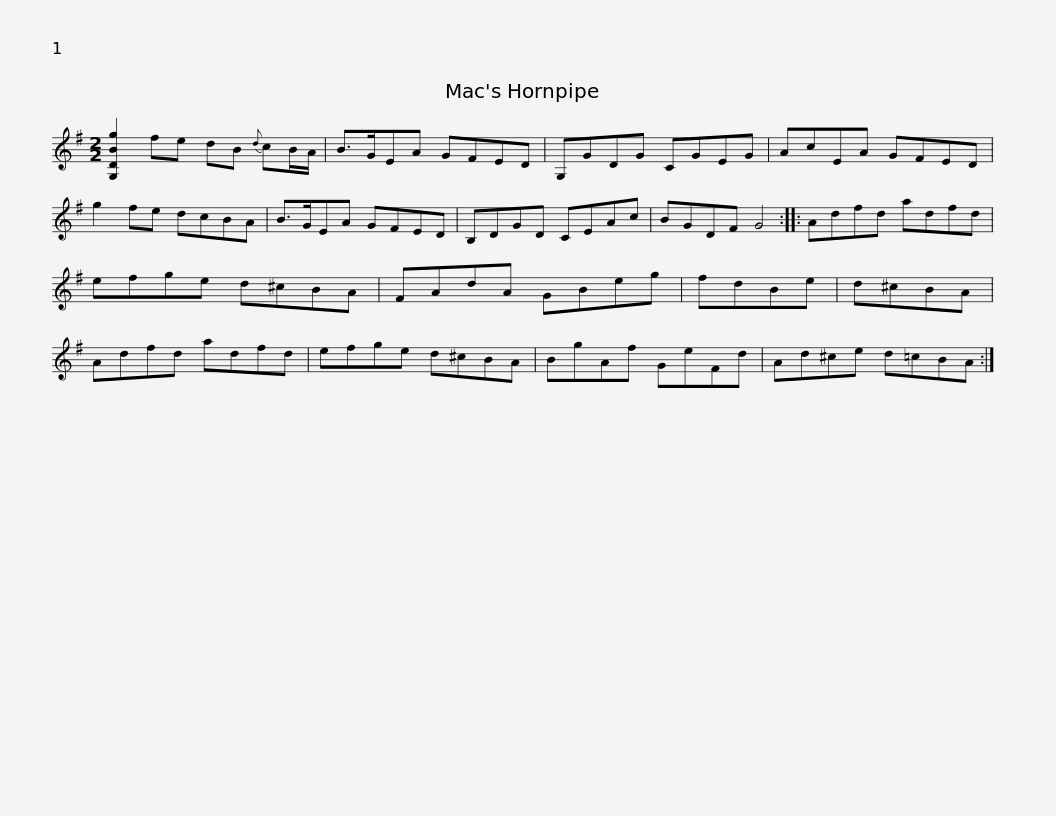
X:1
L:1/8
M:2/2
I:linebreak $
K:G
V:1 treble
V:1
 [G,DBg]2 fe dB{d} cB/A/ | B>GEA GFED | G,GDG CGEG | AcEA GFED | g2 fe dcBA |$ %5
 B>GEA GFED | B,DGD CEAc | BGDF G4 :: Adfd adfd | efge d^cBA |$ %10
 FAdA GBeg | fdBe | d^cBA | Adfd adfd | efge d^cBA | %15
 BgAf GeFd |$ Ad^ce d=cBA :| %17
